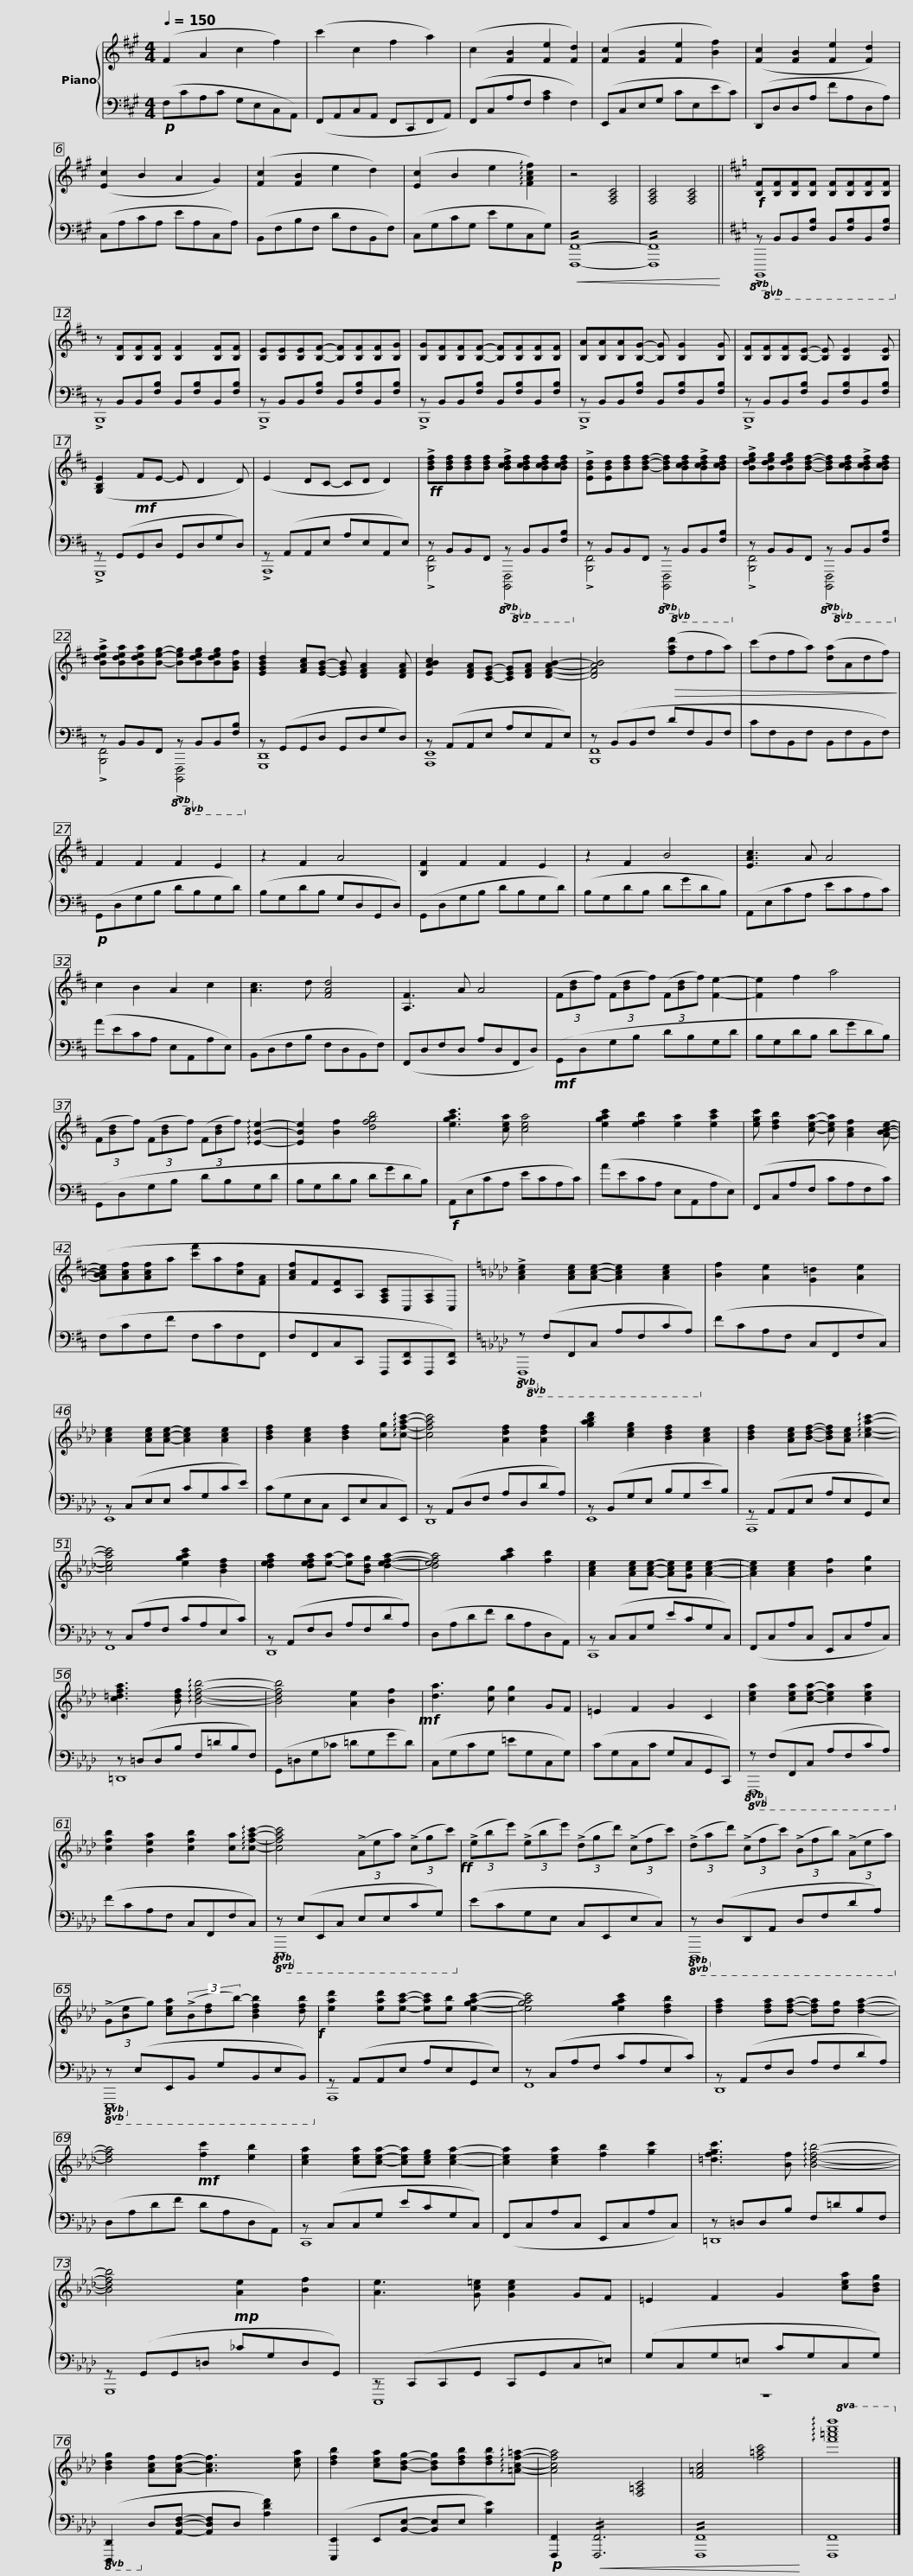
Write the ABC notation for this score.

X:1
%%score { 1 | ( 2 3 ) }
L:1/8
Q:1/4=150
M:4/4
I:linebreak $
K:A
V:1 treble
V:2 bass
V:3 bass
V:1
 (F2 A2 c2 f2) | (c'2 c2 f2 a2) | (c2 [FB]2 [Fe]2 [Fd]2) |$ ([Fc]2 [FB]2 [Fe]2 [Bf]2) | ([Fc]2 [FB]2 [Fe]2 [Fd]2) | %5
 ([Ec]2 B2 A2 G2) | ([Fc]2 [FB]2 e2 d2) | ([Ec]2 B2 e2 !arpeggio![FAcf]2) | z4 [F,A,C]4 | [F,A,C]4 [F,A,C]4 ||$ %10
[K:D]!f! [B,F][B,F][B,F][B,F] [B,F][B,F][B,F][B,F] | z [B,F][B,F][B,F] [B,F]2 [B,F][B,F] | [B,E][B,E][B,E][B,F]- [B,F][B,F][B,F][B,G] | [B,G][B,F][B,F][B,F]- [B,F][B,F][B,F][B,F] |$ [B,A][B,A][B,A][B,G]- [B,G] [B,G]2 [B,G] | %15
 [B,F][B,F][B,F][B,E]- [B,E] [B,E]2 [B,E] | ([G,B,E]2 FE- E D2 D) | (E2 DC- CD D2) |$!ff! !>![Bdf][Bdf][Bdf][Bdf] !>![Bcdf][Bcdf][Bcdf][Bcdf] | !>![EBd][EBd][Bdf][Bdf]- [Bdf][Bcdf]!>![Bcdf][Bcdf] | %20
 !>![Bdeg][Bdeg][Bdeg][Bdf]- [Bdf][Bcdf]!>![Bcdf][Bcdf] | !>![Bdea][Bdea][Bdea][Beg]- [Beg][Bdeg][Bdeg][GBf] |$ [EGBd]2 [FAc][E-GB-] [EGB] [DFA]2 [DFA] | [EABc]2 [DFA][C-EG-] [CEG][DFA] [DFAB]2- | [DFAB]4!>(! ([fad']dfa) | %25
 (c'dfa) ([da]Adf)!>)! | F2 F2 F2 E2 |$ z2 F2 A4 | [B,F]2 F2 F2 E2 | z2 F2 B4 | %30
 [EAc]3 A A4 | c2 B2 A2 c2 |$ [Ac]3 d [FAd]4 | [A,F]3 A A4 | (3(F[Bd]-f) (3(F[Bd]-f) (3(F[Bd]f) [Fe]2- | %35
 [Fe]2 f2 a4 |$ (3(F[Bd]-f) (3(F[Bd]-f) (3(F[Bd]f) !arpeggio![EBe]2- | [EBe]2 [Bf]2 [dfgb]4 | [egac']3 [cea] [cea]4 | [egac']2 [efb]2 [ea]2 [eac']2 |$ %40
 [egc'] [dfb]2 [cea]- [cea] [Acf]2 [ABce]- | ([ABce][Acf][Acf]a [c'f']a[cf][FA] | [Acf]F[CF]A, [F,A,C]C,[F,A,]C,) |[K:Ab] !>![Ace]2 [Ace][Ace]- [Ace]2 [Ace]2 | [Bf]2 [Ae]2 [G=d]2 [Ae]2 |$ %45
 [Ace]2 [Ace][Ace]- [Ace]2 [Ace]2 | [Bdf]2 [Ace]2 [Bdf]2 [cg]!arpeggio![cfac']- | [cfac']4 [Adf]2 [Adf]2 | [gabd']2 [ceg]2 [Bdf]2 [Ace]2 | [Bdf]2 [Ace][Bdf]- [Bdf][Ace] !arpeggio![ceac']2- |$ %50
 [ceac']4 [egac']2 [Bdf]2 | [defa]2 [defa][ea]- [ea][Bdg] [defa]2- | [defa]4 [gac']2 [fb]2 | [Ace]2 [Ace][Ace]- [Ace][Gce] [Ace]2- | [Ace]2 [Ace]2 [Bf]2 [cg]2 |$ %55
 [c=dfa]3 [Bdf] !arpeggio![Bdfb]4- | [Bdfb]4 [Ae]2 [Bf]2!mf! | [da]3 [cg] [cg]2 GF | =E2 F2 G2 C2 | [cea]2 [cea][cea]- [cea]2 [cea]2 |$ %60
 [cfb]2 [Bea]2 [cfb]2 [ca]!arpeggio![cfac']- | [cfac']4 (3(!>!Aea) (3(!>!cgc')!ff! | (3(!>!ebe') (3(!>!ebe') (3(!>!dgd') (3(!>!cfc') |$ (3(!>!dad') (3(!>!cfc') (3(!>!Bfb) (3(!>!Aea) | (3(!>!G[Be]g) [cea](3(!>!B-[df]-b-) [Bdfb]2 [dfb]!f! | %65
 [ead']2 [ead'][eac']- [eac'][eb] [egac']2- | [egac']4 [egac']2 [dfb]2 |$ [dfa]2 [dfa][dfa]- [dfa][dg] [dfa]2- | [dfa]4!mf! [fc']2 [eb]2 | [cea]2 [cea][cea]- [cea][ceg] [cea]2- | %70
 [cea]2 [cea]2 [fb]2 [gc']2 | [=dfgc']3 [Bf] !arpeggio![Bdfb]4- |$ [Bdfb]4!mp! [Ae]2 [Bf]2 | [Ae]3 [Gc=e] [Gce]2 GF | =E2 F2 G2 [cea][Bdg] | %75
 [Bdg]2 [Acf][Acf]- [Acf]3 [cea] | [dfb]2 [cea][Bdg]- [Bdg][dfb][dfb]!arpeggio![=Acf=a]- |$ [Acfa]4 [F,=A,C]4 | [F=Ac]4 [f=ac']4 |!8va(! !arpeggio![f'=a'c''f'']8!8va)! |] %80
V:2
!p! (F,CA,C G,E,C,A,,) | (F,,A,,C,A,, F,,C,,F,,A,,) | (F,,C,A,F, [A,C]2 F,2) |$ (E,,C,E,G, CE,EC) | (D,,D,D,A, FA,D,A,) | %5
 (C,A,CA, EA,C,A,) | (B,,F,B,F, DF,B,,F,) | (C,G,CG, EG,C,G,) |!<(! !//![F,,,F,,]8- | !//![F,,,F,,]8!<)! ||$ %10
[K:D]!8vb(! z!8vb)! B,,,B,,[F,B,] B,,[F,B,]B,,[F,B,] | z B,,B,,[F,B,] B,,[F,B,]B,,[F,B,] | z B,,B,,[F,B,] B,,[F,B,]B,,[F,B,] | z B,,B,,[F,B,] B,,[F,B,]B,,[F,B,] |$ z B,,B,,[F,B,] B,,[F,B,]B,,[F,B,] | %15
 z B,,B,,[F,B,] B,,[F,B,]B,,[F,B,] | z (G,,!mf!G,,D, G,,D,G,D,) | z (A,,A,,E, A,E,A,,E,) |$ z B,,B,,F,,!8vb(! z!8vb)! B,,,B,,[F,B,] | z B,,B,,F,,!8vb(! z!8vb)! B,,,B,,[F,B,] | %20
 z B,,B,,F,,!8vb(! z!8vb)! B,,,B,,[F,B,] | z B,,B,,F,,!8vb(! z!8vb)! B,,,B,,[F,B,] |$ z (G,,G,,D, G,,D,G,D,) | z (A,,A,,E, A,E,A,,E,) | z (B,,B,,F, DF,B,,F, | %25
 CF,B,,F, B,,F,B,,F,) |!p! (G,,D,G,B, DB,G,D) |$ (B,G,DB, G,D,G,,D,) | (G,,D,G,B, DB,G,D) | (B,G,DB, DGDB,) | %30
 (A,,E,CA, ECA,C) | (AECA, E,A,,A,E,) |$ (B,,D,F,B, F,D,B,,F,) | (F,,D,F,D, A,D,F,,D,) |!mf! (G,,D,G,B, DB,G,D | %35
 B,G,DB, DGDB,) |$ (G,,D,G,B, DB,G,D | B,G,DB, DGDB,) |!f! (A,,E,CA, ECA,C) | (AECA, E,A,,A,E,) |$ %40
 (F,,C,A,F, CA,F,C) | (F,CF,F F,CF,F,, | F,F,,C,C,, F,,,[C,,F,,]F,,,[C,,F,,]) |[K:Ab]!8vb(! z!8vb)! (F,,F,,C, A,F,CA,) | (FCA,F, C,F,,F,C,) |$ %45
 z (C,E,E, CG,CE) | (CG,E,C, E,,E,C,E,,) | z (A,,D,F, A,D,DA,) | z (B,,G,E, B,G,EB,) | z (A,,A,,E, A,E,G,,E,) |$ %50
 z (C,A,F, CA,E,C) | z (A,,F,D, A,F,DA,) | (D,A,DF DA,D,A,,) | z (C,C,G, ECG,C,) | (F,,C,A,C, E,,C,A,C,) |$ %55
 z (=D,D,B, F,=DB,F,) | (G,,=D,G,_C =DG,GD) | (C,G,CG, =EG,C,G,) | (CG,C,C G,C,G,,C,,) |!8vb(! z!8vb)! (F,,F,,C, A,F,CA,) |$ %60
 (FCA,F, C,F,,F,C,) |!8vb(! z!8vb)! (E,,E,,C, E,E,CG,) | (ECG,E, C,E,,E,C,) |$!8vb(! z!8vb)! (D,,D,,A,, D,F,DA,) |!8vb(! z!8vb)! (E,,E,,B,, G,B,,E,B,,) | %65
 z (A,,A,,E, A,E,G,,E,) | z (C,A,F, CA,E,C) |$ z (A,,F,D, A,F,DA,) | (D,A,DF DA,D,A,,) | z (C,C,G, ECG,C,) | %70
 (F,,C,A,C, E,,C,A,C,) | z =D,D,B, F,=DB,F, |$ z (G,,G,,=D, _CG,D,G,,) | z (C,,C,,G,, C,,G,,C,=E,) | (G,C,G,=E, CG,C,G,) | %75
!8vb(! ([D,,,D,,]2!8vb)! D,,[A,,D,F,]- [A,,D,F,]D, [A,DF]2) | ([E,,,E,,]2 E,,[B,,E,]- [B,,E,]E, [B,E]2) |$!p! [F,,,F,,]2!<(! !//![F,,,F,,]6 | !//![F,,,F,,]8!<)! | [F,,,F,,]8 |] %80
V:3
 x8 | x8 | x8 |$ x8 | x8 | %5
 x8 | x8 | x8 | x8 | x8 ||$ %10
[K:D]!8vb(! !>!B,,,,8!8vb)! | !>!B,,,8 | !>!B,,,8 | !>!B,,,8 |$ !>!B,,,8 | %15
 !>!B,,,8 | !>!G,,,8 | !>!A,,,8 |$ !>![B,,,F,,]4!8vb(! !>![B,,,,F,,,]4!8vb)! | !>![B,,,F,,]4!8vb(! !>![B,,,,F,,,]4!8vb)! | %20
 !>![B,,,F,,]4!8vb(! !>![B,,,,F,,,]4!8vb)! | !>![B,,,F,,]4!8vb(! !>![B,,,,F,,,]4!8vb)! |$ [G,,,D,,]8 | [A,,,E,,]8 | [B,,,F,,]8 | %25
 x8 | x8 |$ x8 | x8 | x8 | %30
 x8 | x8 |$ x8 | x8 | x8 | %35
 x8 |$ x8 | x8 | x8 | x8 |$ %40
 x8 | x8 | x8 |[K:Ab]!8vb(! !>!F,,,8!8vb)! | x8 |$ %45
 E,,8 | x8 | D,,8 | E,,8 | A,,,8 |$ %50
 F,,8 | D,,8 | x8 | C,,8 | x8 |$ %55
 =D,,8 | x8 | x8 | x8 |!8vb(! F,,,8!8vb)! |$ %60
 x8 |!8vb(! E,,,8!8vb)! | x8 |$!8vb(! D,,,8!8vb)! |!8vb(! E,,,8!8vb)! | %65
 A,,,8 | F,,8 |$ D,,8 | x8 | C,,8 | %70
 x8 | =D,,8 |$ G,,,8 | C,,,8 | z8 | %75
!8vb(! x2!8vb)! x6 | x8 |$ x8 | x8 | x8 |] %80
